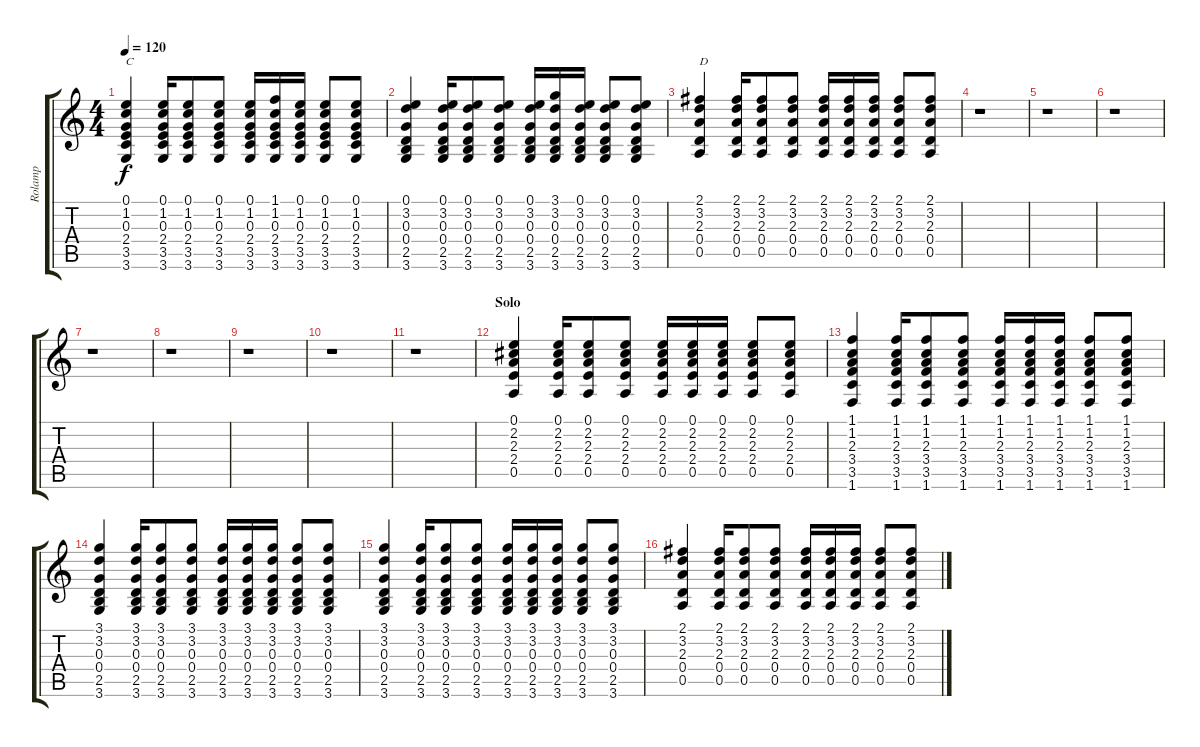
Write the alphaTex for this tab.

\track ("Rolamp" "Rolamp") {instrument acousticguitarsteel}
\staff {score tabs}
\tuning (E4 B3 G3 D3 A2 E2) {hide}
\ts (4 4)
\tempo 120
\clef g2
\ks c
(0.1 1.2 0.3 2.4 3.5 3.6).4{txt "C" dy f} (0.1 1.2 0.3 2.4 3.5 3.6).16 (0.1 1.2 0.3 2.4 3.5 3.6).8 (0.1 1.2 0.3 2.4 3.5 3.6).8 (0.1 1.2 0.3 2.4 3.5 3.6).16 (1.1 1.2 0.3 2.4 3.5 3.6).16 (0.1 1.2 0.3 2.4 3.5 3.6).16 (0.1 1.2 0.3 2.4 3.5 3.6).8 (0.1 1.2 0.3 2.4 3.5 3.6).8 |
(0.1 3.2 0.3 0.4 2.5 3.6).4 (0.1 3.2 0.3 0.4 2.5 3.6).16 (0.1 3.2 0.3 0.4 2.5 3.6).8 (0.1 3.2 0.3 0.4 2.5 3.6).8 (0.1 3.2 0.3 0.4 2.5 3.6).16 (3.1 3.2 0.3 0.4 2.5 3.6).16 (0.1 3.2 0.3 0.4 2.5 3.6).16 (0.1 3.2 0.3 0.4 2.5 3.6).8 (0.1 3.2 0.3 0.4 2.5 3.6).8 |
(2.1 3.2 2.3 0.4 0.5).4{txt "D"} (2.1 3.2 2.3 0.4 0.5).16 (2.1 3.2 2.3 0.4 0.5).8 (2.1 3.2 2.3 0.4 0.5).8 (2.1 3.2 2.3 0.4 0.5).16 (2.1 3.2 2.3 0.4 0.5).16 (2.1 3.2 2.3 0.4 0.5).16 (2.1 3.2 2.3 0.4 0.5).8 (2.1 3.2 2.3 0.4 0.5).8 |
r.1 |
r.1 |
r.1 |
r.1 |
r.1 |
r.1 |
r.1 |
r.1 |
\section ("" "Solo")
(0.1 2.2 2.3 2.4 0.5).4{volume 13} (0.1 2.2 2.3 2.4 0.5).16 (0.1 2.2 2.3 2.4 0.5).8 (0.1 2.2 2.3 2.4 0.5).8 (0.1 2.2 2.3 2.4 0.5).16 (0.1 2.2 2.3 2.4 0.5).16 (0.1 2.2 2.3 2.4 0.5).16 (0.1 2.2 2.3 2.4 0.5).8 (0.1 2.2 2.3 2.4 0.5).8 |
(1.1 1.2 2.3 3.4 3.5 1.6).4 (1.1 1.2 2.3 3.4 3.5 1.6).16 (1.1 1.2 2.3 3.4 3.5 1.6).8 (1.1 1.2 2.3 3.4 3.5 1.6).8 (1.1 1.2 2.3 3.4 3.5 1.6).16 (1.1 1.2 2.3 3.4 3.5 1.6).16 (1.1 1.2 2.3 3.4 3.5 1.6).16 (1.1 1.2 2.3 3.4 3.5 1.6).8 (1.1 1.2 2.3 3.4 3.5 1.6).8 |
(3.1 3.2 0.3 0.4 2.5 3.6).4 (3.1 3.2 0.3 0.4 2.5 3.6).16 (3.1 3.2 0.3 0.4 2.5 3.6).8 (3.1 3.2 0.3 0.4 2.5 3.6).8 (3.1 3.2 0.3 0.4 2.5 3.6).16 (3.1 3.2 0.3 0.4 2.5 3.6).16 (3.1 3.2 0.3 0.4 2.5 3.6).16 (3.1 3.2 0.3 0.4 2.5 3.6).8 (3.1 3.2 0.3 0.4 2.5 3.6).8 |
(3.1 3.2 0.3 0.4 2.5 3.6).4 (3.1 3.2 0.3 0.4 2.5 3.6).16 (3.1 3.2 0.3 0.4 2.5 3.6).8 (3.1 3.2 0.3 0.4 2.5 3.6).8 (3.1 3.2 0.3 0.4 2.5 3.6).16 (3.1 3.2 0.3 0.4 2.5 3.6).16 (3.1 3.2 0.3 0.4 2.5 3.6).16 (3.1 3.2 0.3 0.4 2.5 3.6).8 (3.1 3.2 0.3 0.4 2.5 3.6).8 |
(2.1 3.2 2.3 0.4 0.5).4 (2.1 3.2 2.3 0.4 0.5).16 (2.1 3.2 2.3 0.4 0.5).8 (2.1 3.2 2.3 0.4 0.5).8 (2.1 3.2 2.3 0.4 0.5).16 (2.1 3.2 2.3 0.4 0.5).16 (2.1 3.2 2.3 0.4 0.5).16 (2.1 3.2 2.3 0.4 0.5).8 (2.1 3.2 2.3 0.4 0.5).8
